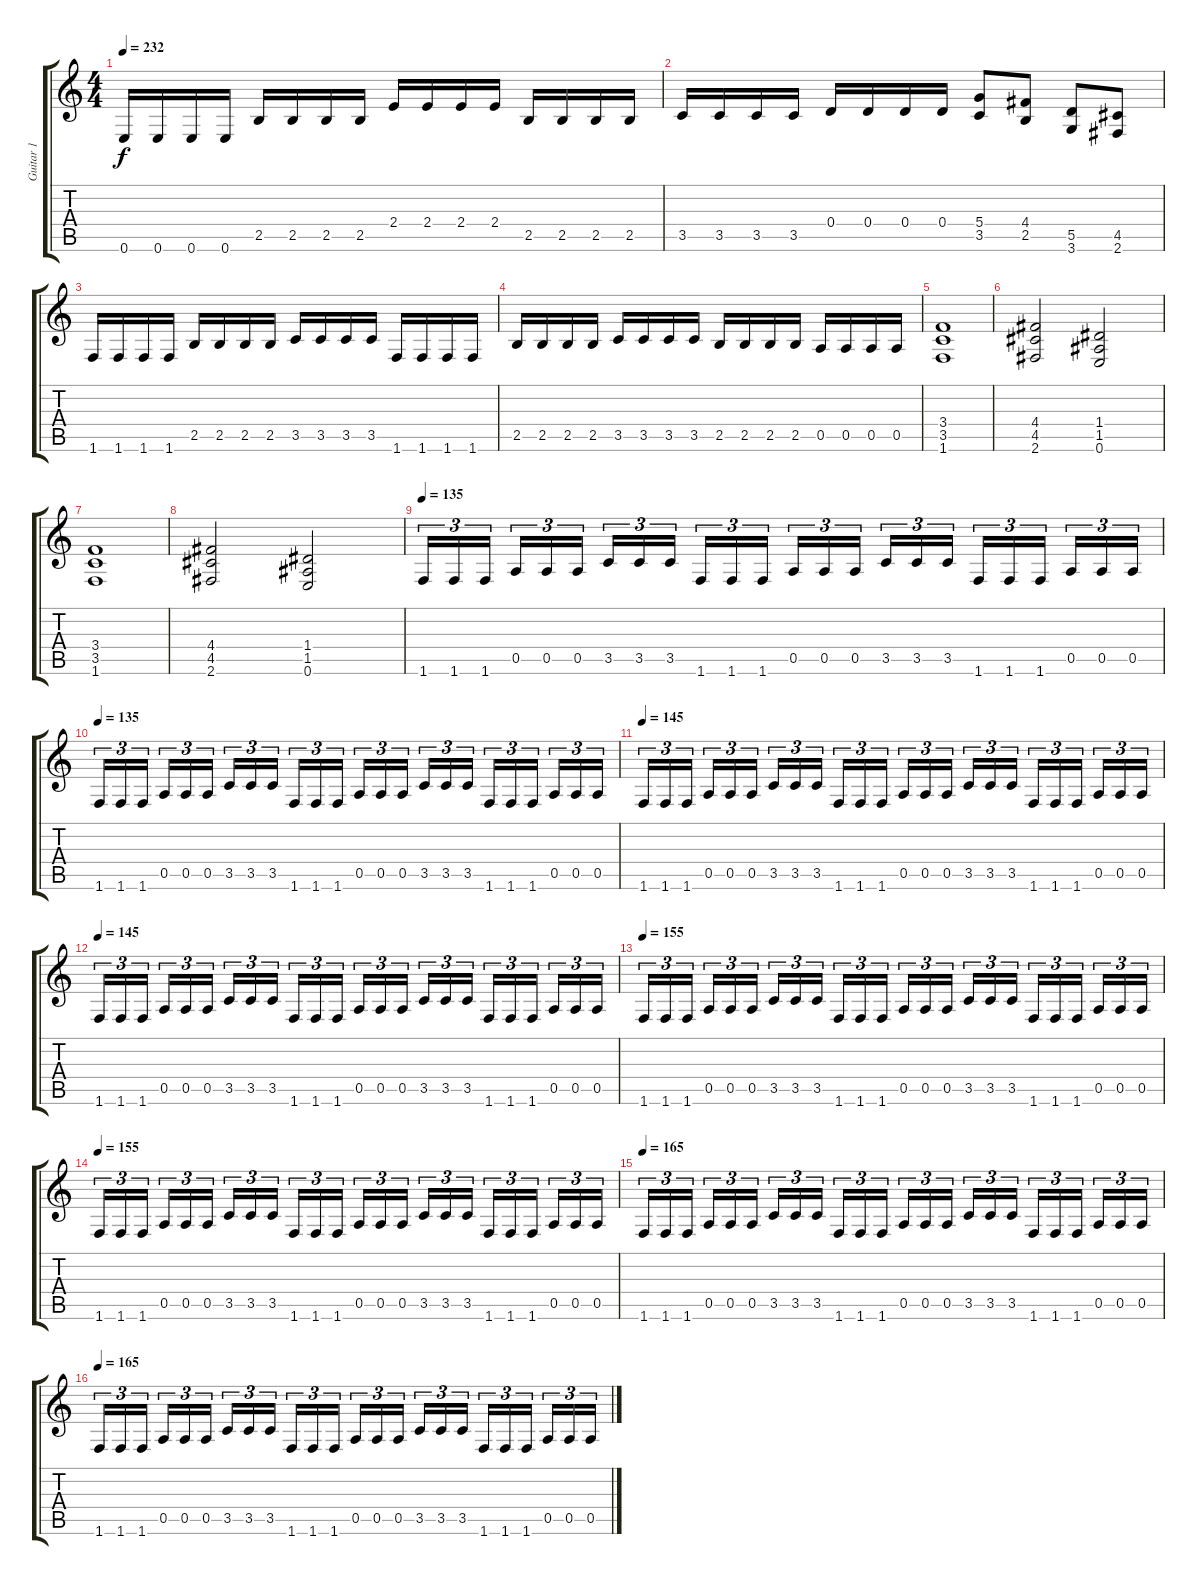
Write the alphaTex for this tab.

\track ("Guitar 1" "Guitar 1") {instrument distortionguitar}
\staff {score tabs}
\tuning (E4 B3 G3 D3 A2 E2) {hide}
\ts (4 4)
\tempo 232
\clef g2
\ks c
0.6.16{dy f} 0.6.16 0.6.16 0.6.16 2.5.16 2.5.16 2.5.16 2.5.16 2.4.16 2.4.16 2.4.16 2.4.16 2.5.16 2.5.16 2.5.16 2.5.16 |
3.5.16 3.5.16 3.5.16 3.5.16 0.4.16 0.4.16 0.4.16 0.4.16 (5.4 3.5).8 (4.4 2.5).8 (5.5 3.6).8 (4.5 2.6).8 |
1.6.16 1.6.16 1.6.16 1.6.16 2.5.16 2.5.16 2.5.16 2.5.16 3.5.16 3.5.16 3.5.16 3.5.16 1.6.16 1.6.16 1.6.16 1.6.16 |
2.5.16 2.5.16 2.5.16 2.5.16 3.5.16 3.5.16 3.5.16 3.5.16 2.5.16 2.5.16 2.5.16 2.5.16 0.5.16 0.5.16 0.5.16 0.5.16 |
(3.4 3.5 1.6).1 |
(4.4 4.5 2.6).2 (1.4 1.5 0.6).2 |
(3.4 3.5 1.6).1 |
(4.4 4.5 2.6).2 (1.4 1.5 0.6).2 |
\tempo 135
1.6.16{tu (3 2)} 1.6.16{tu (3 2)} 1.6.16{tu (3 2)} 0.5.16{tu (3 2)} 0.5.16{tu (3 2)} 0.5.16{tu (3 2)} 3.5.16{tu (3 2)} 3.5.16{tu (3 2)} 3.5.16{tu (3 2)} 1.6.16{tu (3 2)} 1.6.16{tu (3 2)} 1.6.16{tu (3 2)} 0.5.16{tu (3 2)} 0.5.16{tu (3 2)} 0.5.16{tu (3 2)} 3.5.16{tu (3 2)} 3.5.16{tu (3 2)} 3.5.16{tu (3 2)} 1.6.16{tu (3 2)} 1.6.16{tu (3 2)} 1.6.16{tu (3 2)} 0.5.16{tu (3 2)} 0.5.16{tu (3 2)} 0.5.16{tu (3 2)} |
\tempo 135
1.6.16{tu (3 2)} 1.6.16{tu (3 2)} 1.6.16{tu (3 2)} 0.5.16{tu (3 2)} 0.5.16{tu (3 2)} 0.5.16{tu (3 2)} 3.5.16{tu (3 2)} 3.5.16{tu (3 2)} 3.5.16{tu (3 2)} 1.6.16{tu (3 2)} 1.6.16{tu (3 2)} 1.6.16{tu (3 2)} 0.5.16{tu (3 2)} 0.5.16{tu (3 2)} 0.5.16{tu (3 2)} 3.5.16{tu (3 2)} 3.5.16{tu (3 2)} 3.5.16{tu (3 2)} 1.6.16{tu (3 2)} 1.6.16{tu (3 2)} 1.6.16{tu (3 2)} 0.5.16{tu (3 2)} 0.5.16{tu (3 2)} 0.5.16{tu (3 2)} |
\tempo 145
1.6.16{tu (3 2)} 1.6.16{tu (3 2)} 1.6.16{tu (3 2)} 0.5.16{tu (3 2)} 0.5.16{tu (3 2)} 0.5.16{tu (3 2)} 3.5.16{tu (3 2)} 3.5.16{tu (3 2)} 3.5.16{tu (3 2)} 1.6.16{tu (3 2)} 1.6.16{tu (3 2)} 1.6.16{tu (3 2)} 0.5.16{tu (3 2)} 0.5.16{tu (3 2)} 0.5.16{tu (3 2)} 3.5.16{tu (3 2)} 3.5.16{tu (3 2)} 3.5.16{tu (3 2)} 1.6.16{tu (3 2)} 1.6.16{tu (3 2)} 1.6.16{tu (3 2)} 0.5.16{tu (3 2)} 0.5.16{tu (3 2)} 0.5.16{tu (3 2)} |
\tempo 145
1.6.16{tu (3 2)} 1.6.16{tu (3 2)} 1.6.16{tu (3 2)} 0.5.16{tu (3 2)} 0.5.16{tu (3 2)} 0.5.16{tu (3 2)} 3.5.16{tu (3 2)} 3.5.16{tu (3 2)} 3.5.16{tu (3 2)} 1.6.16{tu (3 2)} 1.6.16{tu (3 2)} 1.6.16{tu (3 2)} 0.5.16{tu (3 2)} 0.5.16{tu (3 2)} 0.5.16{tu (3 2)} 3.5.16{tu (3 2)} 3.5.16{tu (3 2)} 3.5.16{tu (3 2)} 1.6.16{tu (3 2)} 1.6.16{tu (3 2)} 1.6.16{tu (3 2)} 0.5.16{tu (3 2)} 0.5.16{tu (3 2)} 0.5.16{tu (3 2)} |
\tempo 155
1.6.16{tu (3 2)} 1.6.16{tu (3 2)} 1.6.16{tu (3 2)} 0.5.16{tu (3 2)} 0.5.16{tu (3 2)} 0.5.16{tu (3 2)} 3.5.16{tu (3 2)} 3.5.16{tu (3 2)} 3.5.16{tu (3 2)} 1.6.16{tu (3 2)} 1.6.16{tu (3 2)} 1.6.16{tu (3 2)} 0.5.16{tu (3 2)} 0.5.16{tu (3 2)} 0.5.16{tu (3 2)} 3.5.16{tu (3 2)} 3.5.16{tu (3 2)} 3.5.16{tu (3 2)} 1.6.16{tu (3 2)} 1.6.16{tu (3 2)} 1.6.16{tu (3 2)} 0.5.16{tu (3 2)} 0.5.16{tu (3 2)} 0.5.16{tu (3 2)} |
\tempo 145
\tempo 155
1.6.16{tu (3 2)} 1.6.16{tu (3 2)} 1.6.16{tu (3 2)} 0.5.16{tu (3 2)} 0.5.16{tu (3 2)} 0.5.16{tu (3 2)} 3.5.16{tu (3 2)} 3.5.16{tu (3 2)} 3.5.16{tu (3 2)} 1.6.16{tu (3 2)} 1.6.16{tu (3 2)} 1.6.16{tu (3 2)} 0.5.16{tu (3 2)} 0.5.16{tu (3 2)} 0.5.16{tu (3 2)} 3.5.16{tu (3 2)} 3.5.16{tu (3 2)} 3.5.16{tu (3 2)} 1.6.16{tu (3 2)} 1.6.16{tu (3 2)} 1.6.16{tu (3 2)} 0.5.16{tu (3 2)} 0.5.16{tu (3 2)} 0.5.16{tu (3 2)} |
\tempo 165
1.6.16{tu (3 2)} 1.6.16{tu (3 2)} 1.6.16{tu (3 2)} 0.5.16{tu (3 2)} 0.5.16{tu (3 2)} 0.5.16{tu (3 2)} 3.5.16{tu (3 2)} 3.5.16{tu (3 2)} 3.5.16{tu (3 2)} 1.6.16{tu (3 2)} 1.6.16{tu (3 2)} 1.6.16{tu (3 2)} 0.5.16{tu (3 2)} 0.5.16{tu (3 2)} 0.5.16{tu (3 2)} 3.5.16{tu (3 2)} 3.5.16{tu (3 2)} 3.5.16{tu (3 2)} 1.6.16{tu (3 2)} 1.6.16{tu (3 2)} 1.6.16{tu (3 2)} 0.5.16{tu (3 2)} 0.5.16{tu (3 2)} 0.5.16{tu (3 2)} |
\tempo 165
1.6.16{tu (3 2)} 1.6.16{tu (3 2)} 1.6.16{tu (3 2)} 0.5.16{tu (3 2)} 0.5.16{tu (3 2)} 0.5.16{tu (3 2)} 3.5.16{tu (3 2)} 3.5.16{tu (3 2)} 3.5.16{tu (3 2)} 1.6.16{tu (3 2)} 1.6.16{tu (3 2)} 1.6.16{tu (3 2)} 0.5.16{tu (3 2)} 0.5.16{tu (3 2)} 0.5.16{tu (3 2)} 3.5.16{tu (3 2)} 3.5.16{tu (3 2)} 3.5.16{tu (3 2)} 1.6.16{tu (3 2)} 1.6.16{tu (3 2)} 1.6.16{tu (3 2)} 0.5.16{tu (3 2)} 0.5.16{tu (3 2)} 0.5.16{tu (3 2)}
